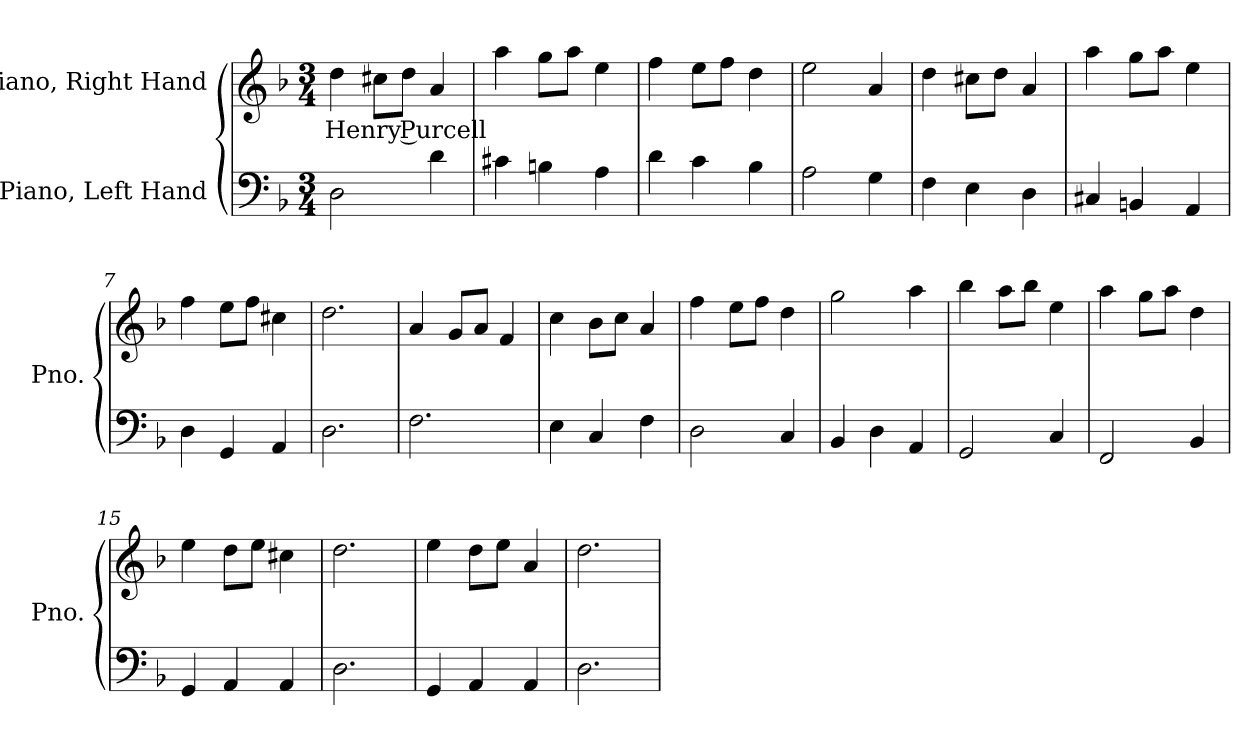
**kern	**kern	**text
*part2	*part1	*part1
*staff2	*staff1	*staff1
*I"Piano, Left Hand	*I"Piano, Right Hand	*
*I'Pno.	*I'Pno.	*
*clefF4	*clefG2	*
*k[b-]	*k[b-]	*
*M3/4	*M3/4	*
*MM100	*MM100	*
=1	=1	=1
!	!	!LO:LY:b
2D\	4dd\	Henry Purcell
.	8cc#X\L	.
.	8dd\J	.
4d\	4a/	.
=2	=2	=2
4c#X\	4aa\	.
4Bn\	8gg\L	.
.	8aa\J	.
4A\	4ee\	.
=3	=3	=3
4d\	4ff\	.
4c\	8ee\L	.
.	8ff\J	.
4B-\	4dd\	.
=4	=4	=4
2A\	2ee\	.
4G\	4a/	.
=5	=5	=5
4F\	4dd\	.
4E\	8cc#X\L	.
.	8dd\J	.
4D\	4a/	.
!!LO:LB:g=z
=6	=6	=6
4C#X/	4aa\	.
4BBn/	8gg\L	.
.	8aa\J	.
4AA/	4ee\	.
=7	=7	=7
4D\	4ff\	.
4GG/	8ee\L	.
.	8ff\J	.
4AA/	4cc#X\	.
=8	=8	=8
2.D\	2.dd\	.
=9	=9	=9
2.F\	4a/	.
.	8g/L	.
.	8a/J	.
.	4f/	.
=10	=10	=10
4E\	4cc\	.
4C/	8b-\L	.
.	8cc\J	.
4F\	4a/	.
=11	=11	=11
2D\	4ff\	.
.	8ee\L	.
.	8ff\J	.
4C/	4dd\	.
=12	=12	=12
4BB-/	2gg\	.
4D\	.	.
4AA/	4aa\	.
=13	=13	=13
2GG/	4bb-\	.
.	8aa\L	.
.	8bb-\J	.
4C/	4ee\	.
!!LO:LB:g=z
=14	=14	=14
2FF/	4aa\	.
.	8gg\L	.
.	8aa\J	.
4BB-/	4dd\	.
=15	=15	=15
4GG/	4ee\	.
4AA/	8dd\L	.
.	8ee\J	.
4AA/	4cc#X\	.
=16	=16	=16
2.D\	2.dd\	.
=17	=17	=17
4GG/	4ee\	.
4AA/	8dd\L	.
.	8ee\J	.
4AA/	4a/	.
=18	=18	=18
2.D\	2.dd\	.
=	=	=
*-	*-	*-
